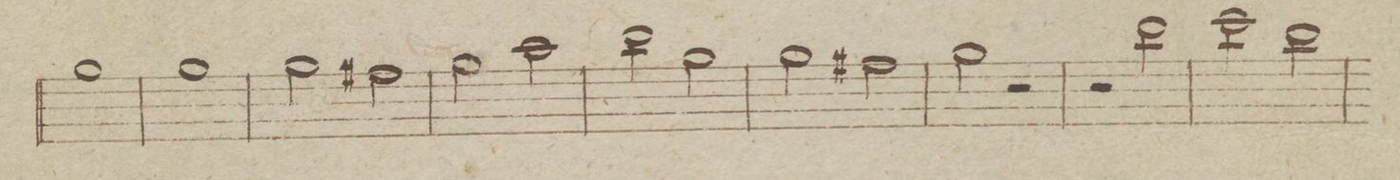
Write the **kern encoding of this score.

**kern
*I"Oboe Primo
*clefG2
*k[b-e-]
*met(c|)
*M2/2
1gg
=36
1gg
=37
2gg\
2ff#X\
=38
2gg\
2aa\
=39
2bb-\
2gg\
=40
2gg\
2ff#X\
=41
2gg\
2r
=42
2r
2bb-\
=43
2ccc\
2bb-\
=44
*-
